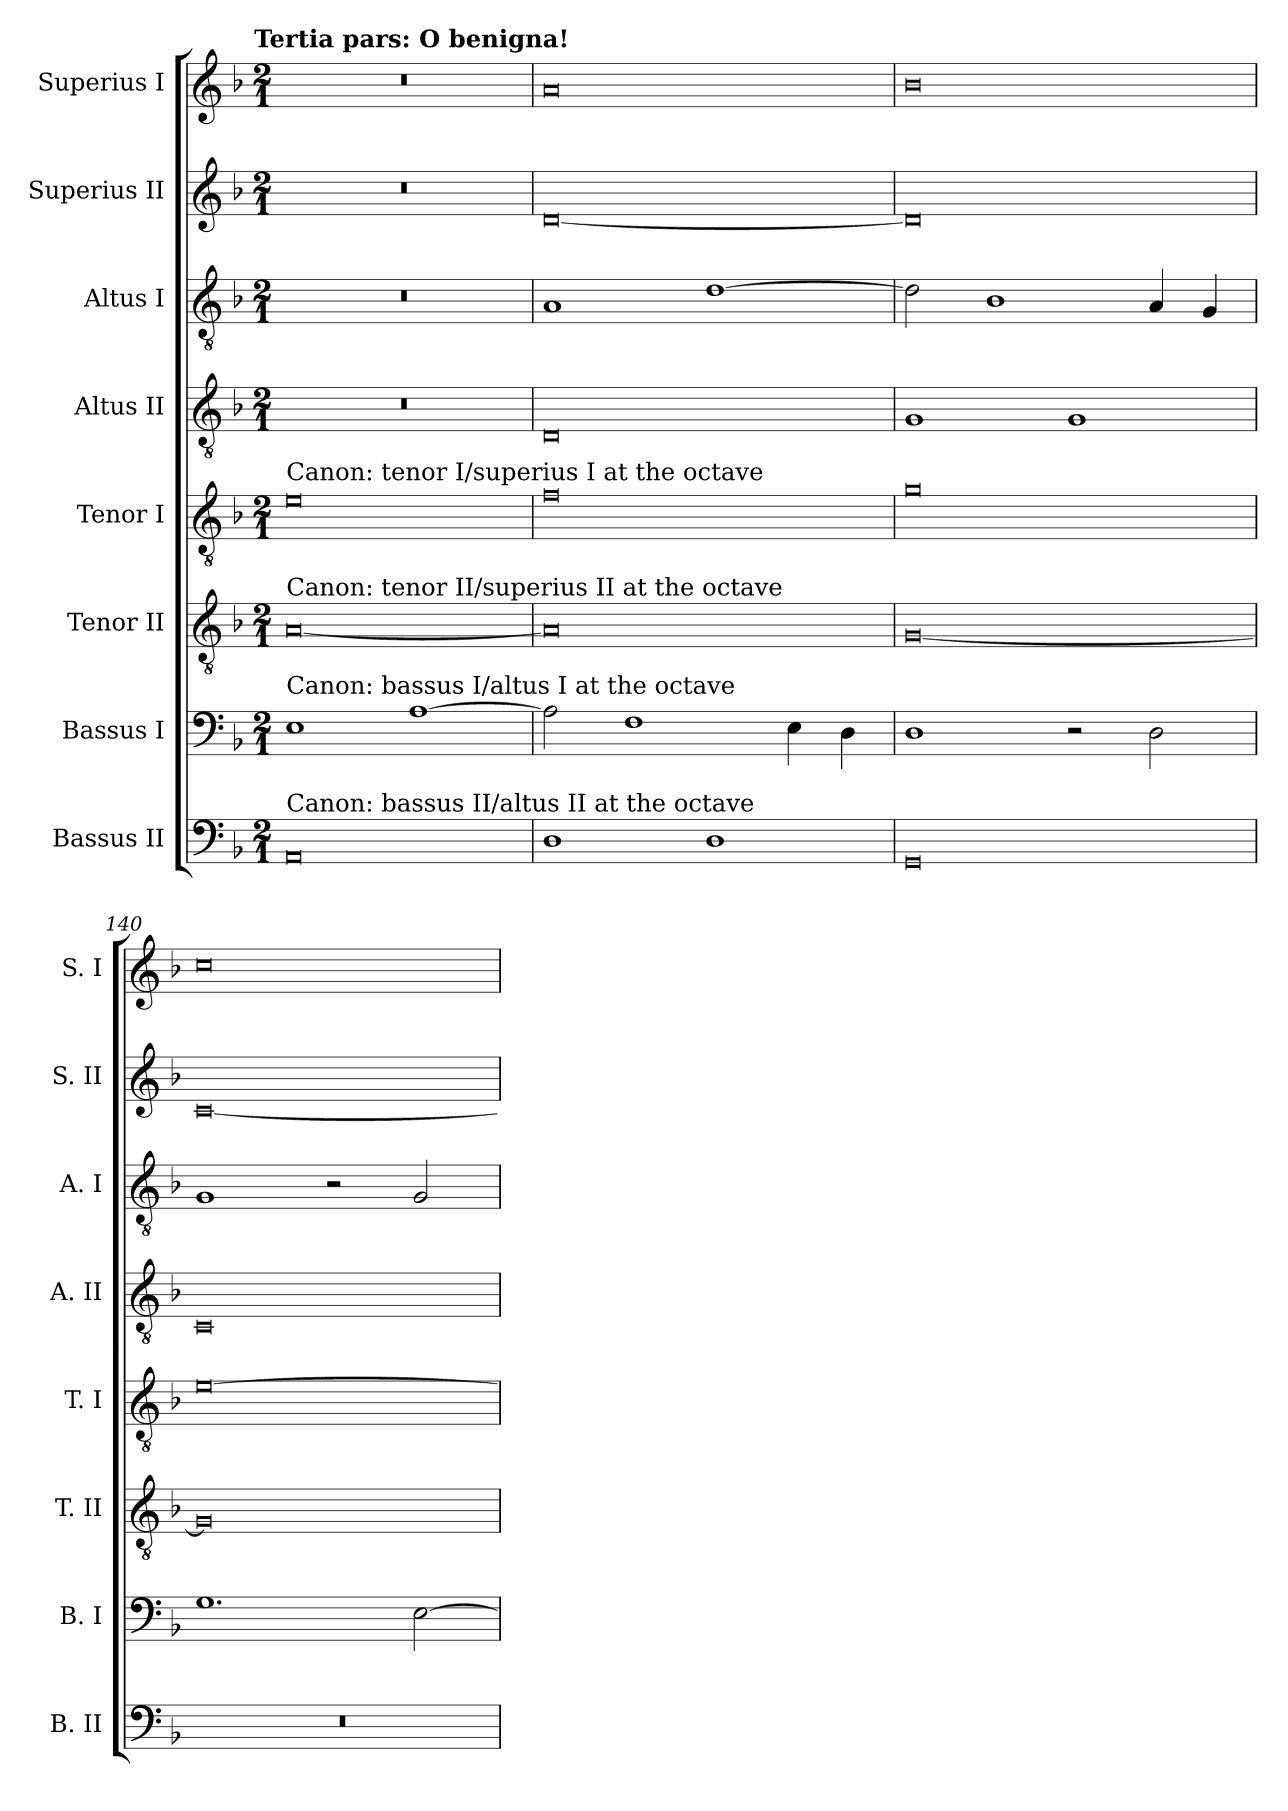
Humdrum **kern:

**kern	**kern	**kern	**kern	**kern	**kern	**kern	**kern
*part8	*part7	*part6	*part5	*part4	*part3	*part2	*part1
*staff8	*staff7	*staff6	*staff5	*staff4	*staff3	*staff2	*staff1
*I"Bassus II	*I"Bassus I	*I"Tenor II	*I"Tenor I	*I"Altus II	*I"Altus I	*I"Superius II	*I"Superius I
*I'B. II	*I'B. I	*I'T. II	*I'T. I	*I'A. II	*I'A. I	*I'S. II	*I'S. I
*clefF4	*clefF4	*clefGv2	*clefGv2	*clefGv2	*clefGv2	*clefG2	*clefG2
*k[b-]	*k[b-]	*k[b-]	*k[b-]	*k[b-]	*k[b-]	*k[b-]	*k[b-]
*F:	*F:	*F:	*F:	*F:	*F:	*F:	*F:
!!LO:TX:omd:t=Tertia pars&colon; O benigna!
*M2/1	*M2/1	*M2/1	*M2/1	*M2/1	*M2/1	*M2/1	*M2/1
=	=	=	=	=	=	=	=
!	!	!	!LO:TX:a:t=Canon&colon; tenor I/superius I at the octave	!	!	!	!
!	!	!LO:TX:a:t=Canon&colon; tenor II/superius II at the octave	!	!	!	!	!
!	!LO:TX:a:t=Canon&colon; bassus I/altus I at the octave	!	!	!	!	!	!
!LO:TX:a:t=Canon&colon; bassus II/altus II at the octave	!	!	!	!	!	!	!
0AA	1E	[0A	0e	0r	0r	0r	0r
.	[1A	.	.	.	.	.	.
=138	=138	=138	=138	=138	=138	=138	=138
1D	2A]	0A]	0f	0D	1A	[0d	0a
.	1F	.	.	.	.	.	.
1D	.	.	.	.	[1d	.	.
.	4E	.	.	.	.	.	.
.	4D	.	.	.	.	.	.
=139	=139	=139	=139	=139	=139	=139	=139
0GG	1D	[0G	0g	1G	2d]	0d]	0b-
.	.	.	.	.	1B-	.	.
.	2r	.	.	1G	.	.	.
.	2D	.	.	.	4A	.	.
.	.	.	.	.	4G	.	.
=140	=140	=140	=140	=140	=140	=140	=140
0r	1.G	0G]	[0e	0C	1G	[0c	0cc
.	.	.	.	.	2r	.	.
.	[2E	.	.	.	2G	.	.
=	=	=	=	=	=	=	=
*-	*-	*-	*-	*-	*-	*-	*-
